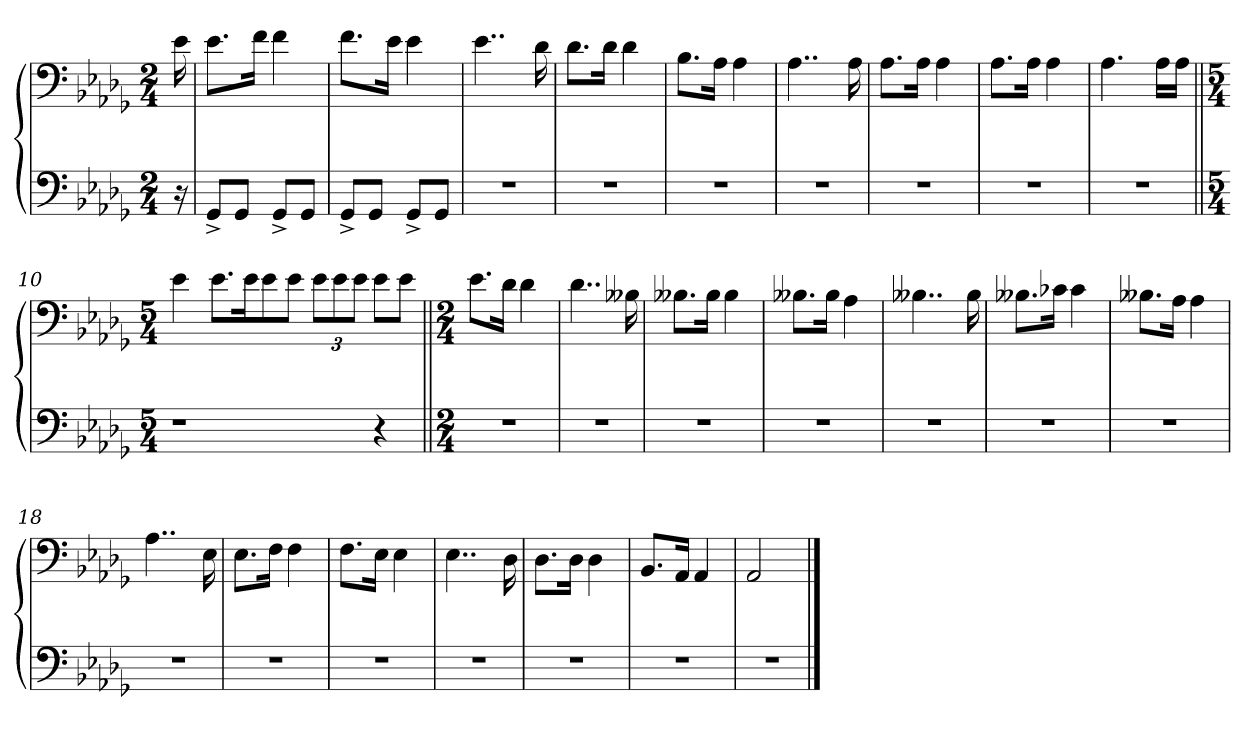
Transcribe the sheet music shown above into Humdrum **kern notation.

**kern	**kern
*part1	*part1
*staff2	*staff1
*clefF4	*clefF4
*k[b-e-a-d-g-]	*k[b-e-a-d-g-]
*M2/4	*M2/4
=	=
16r	16e-\
=1	=1
8GG-^/L	8.e-\L
8GG-/J	.
.	16f\Jk
8GG-^/L	4f\
8GG-/J	.
=2	=2
8GG-^/L	8.f\L
8GG-/J	.
.	16e-\Jk
8GG-^/L	4e-\
8GG-/J	.
=3	=3
2r	4..e-\
.	16d-\
=4	=4
2r	8.d-\L
.	16d-\Jk
.	4d-\
=5	=5
2r	8.B-\L
.	16A-\Jk
.	4A-\
=6	=6
2r	4..A-\
.	16A-\
=7	=7
2r	8.A-\L
.	16A-\Jk
.	4A-\
=8	=8
2r	8.A-\L
.	16A-\Jk
.	4A-\
=9	=9
2r	4.A-\
.	16A-\LL
.	16A-\JJ
=10||	=10||
*M5/4	*M5/4
1r	4e-\
.	8.e-\L
.	16e-\K
.	8e-\
.	8e-\J
.	12e-\L
.	12e-\
.	12e-\J
4r	8e-\L
.	8e-\J
=11||	=11||
*M2/4	*M2/4
2r	8.e-\L
.	16d-\Jk
.	4d-\
=12	=12
2r	4..d-\
.	16B--X\
=13	=13
2r	8.B--X\L
.	16B--\Jk
.	4B--\
=14	=14
2r	8.B--X\L
.	16B--\Jk
.	4A-\
=15	=15
2r	4..B--X\
.	16B--\
=16	=16
2r	8.B--X\L
.	16c-X\Jk
.	4c-\
=17	=17
2r	8.B--X\L
.	16A-\Jk
.	4A-\
=18	=18
2r	4..A-\
.	16E-\
=19	=19
2r	8.E-\L
.	16F\Jk
.	4F\
=20	=20
2r	8.F\L
.	16E-\Jk
.	4E-\
=21	=21
2r	4..E-\
.	16D-\
=22	=22
2r	8.D-\L
.	16D-\Jk
.	4D-\
=23	=23
2r	8.BB-/L
.	16AA-/Jk
.	4AA-/
=24	=24
2r	2AA-/
==	==
*-	*-
